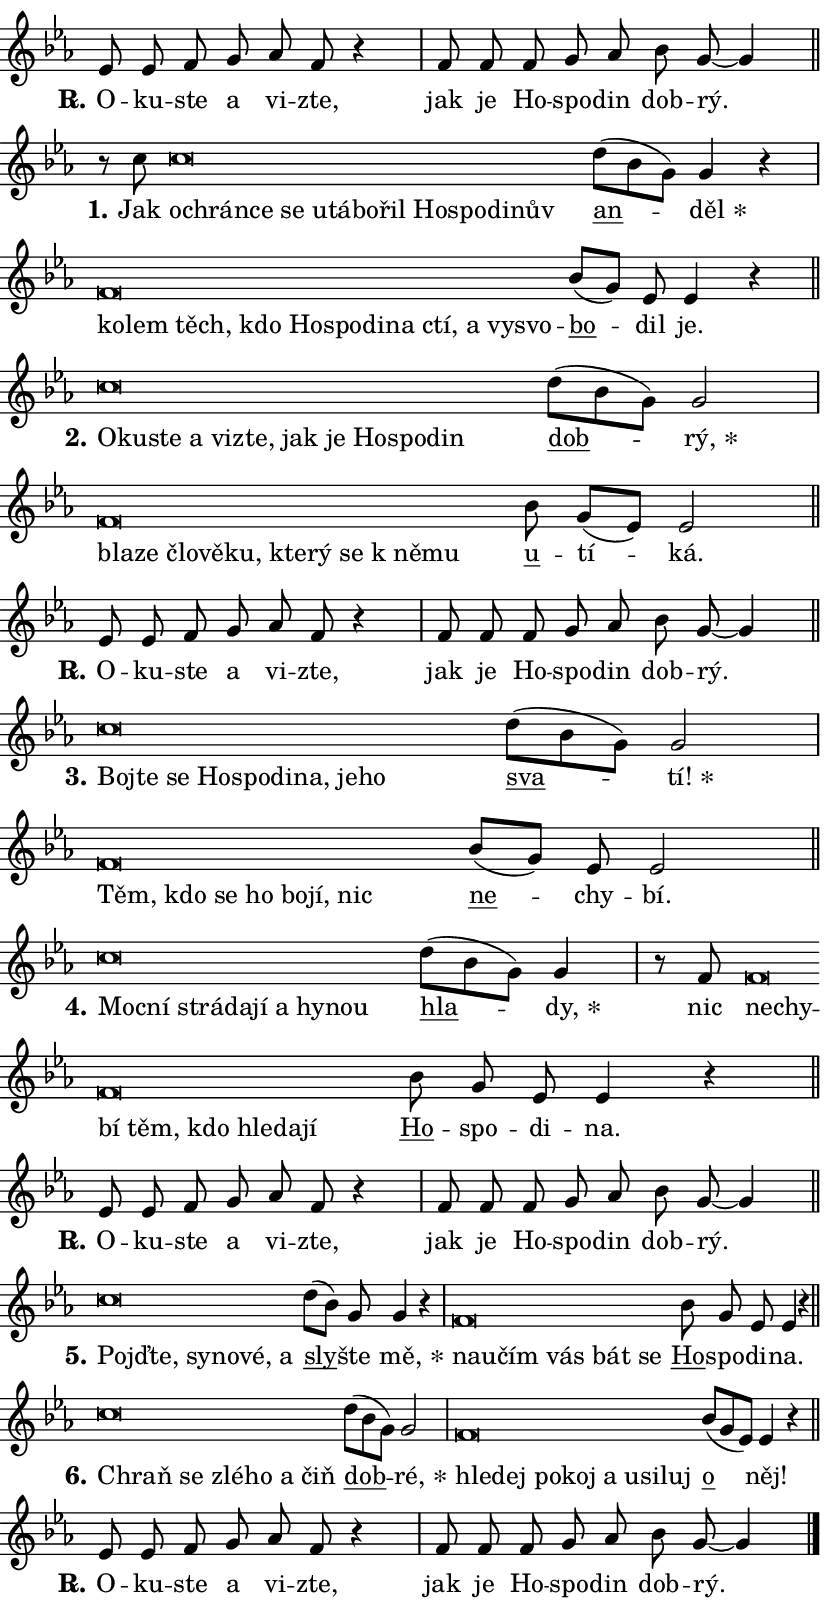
\version "2.24.0"
\header { tagline = "" }
\paper {
  indent = 0\cm
  top-margin = 0\cm
  right-margin = 0.13\cm % to fit lyric hyphens
  bottom-margin = 0\cm
  left-margin = 0\cm
  paper-width = 14\cm
  page-breaking = #ly:one-page-breaking
  system-system-spacing.basic-distance = #11
  score-system-spacing.basic-distance = #11
  ragged-last = ##f
}


%% Author: Thomas Morley
%% https://lists.gnu.org/archive/html/lilypond-user/2020-05/msg00002.html
#(define (line-position grob)
"Returns position of @var[grob} in current system:
   @code{'start}, if at first time-step
   @code{'end}, if at last time-step
   @code{'middle} otherwise
"
  (let* ((col (ly:item-get-column grob))
         (ln (ly:grob-object col 'left-neighbor))
         (rn (ly:grob-object col 'right-neighbor))
         (col-to-check-left (if (ly:grob? ln) ln col))
         (col-to-check-right (if (ly:grob? rn) rn col))
         (break-dir-left
           (and
             (ly:grob-property col-to-check-left 'non-musical #f)
             (ly:item-break-dir col-to-check-left)))
         (break-dir-right
           (and
             (ly:grob-property col-to-check-right 'non-musical #f)
             (ly:item-break-dir col-to-check-right))))
        (cond ((eqv? 1 break-dir-left) 'start)
              ((eqv? -1 break-dir-right) 'end)
              (else 'middle))))

#(define (tranparent-at-line-position vctor)
  (lambda (grob)
  "Relying on @code{line-position} select the relevant enry from @var{vctor}.
Used to determine transparency,"
    (case (line-position grob)
      ((end) (not (vector-ref vctor 0)))
      ((middle) (not (vector-ref vctor 1)))
      ((start) (not (vector-ref vctor 2))))))

noteHeadBreakVisibility =
#(define-music-function (break-visibility)(vector?)
"Makes @code{NoteHead}s transparent relying on @var{break-visibility}"
#{
  \override NoteHead.transparent =
    #(tranparent-at-line-position break-visibility)
#})

#(define delete-ledgers-for-transparent-note-heads
  (lambda (grob)
    "Reads whether a @code{NoteHead} is transparent.
If so this @code{NoteHead} is removed from @code{'note-heads} from
@var{grob}, which is supposed to be @code{LedgerLineSpanner}.
As a result ledgers are not printed for this @code{NoteHead}"
    (let* ((nhds-array (ly:grob-object grob 'note-heads))
           (nhds-list
             (if (ly:grob-array? nhds-array)
                 (ly:grob-array->list nhds-array)
                 '()))
           ;; Relies on the transparent-property being done before
           ;; Staff.LedgerLineSpanner.after-line-breaking is executed.
           ;; This is fragile ...
           (to-keep
             (remove
               (lambda (nhd)
                 (ly:grob-property nhd 'transparent #f))
               nhds-list)))
      ;; TODO find a better method to iterate over grob-arrays, similiar
      ;; to filter/remove etc for lists
      ;; For now rebuilt from scratch
      (set! (ly:grob-object grob 'note-heads)  '())
      (for-each
        (lambda (nhd)
          (ly:pointer-group-interface::add-grob grob 'note-heads nhd))
        to-keep))))

squashNotes = {
  \override NoteHead.X-extent = #'(-0.2 . 0.2)
  \override NoteHead.Y-extent = #'(-0.75 . 0)
  \override NoteHead.stencil =
    #(lambda (grob)
       (let ((pos (ly:grob-property grob 'staff-position)))
         (begin
           (if (< pos -7) (display "ERROR: Lower brevis then expected\n") (display ""))
           (if (<= pos -6) ly:text-interface::print ly:note-head::print))))
}
unSquashNotes = {
  \revert NoteHead.X-extent
  \revert NoteHead.Y-extent
  \revert NoteHead.stencil
}

hideNotes = \noteHeadBreakVisibility #begin-of-line-visible
unHideNotes = \noteHeadBreakVisibility #all-visible

% work-around for resetting accidentals
% https://lilypond.org/doc/v2.23/Documentation/notation/displaying-rhythms#unmetered-music
cadenzaMeasure = {
  \cadenzaOff
  \partial 1024 s1024
  \cadenzaOn
}

#(define-markup-command (accent layout props text) (markup?)
  "Underline accented syllable"
  (interpret-markup layout props
    #{\markup \override #'(offset . 4.3) \underline { #text }#}))

responsum = \markup \concat {
  "R" \hspace #-1.05 \path #0.1 #'((moveto 0 0.07) (lineto 0.9 0.8)) \hspace #0.05 "."
}

spaceSize = #0.6828661417322834 % exact space size for TeX Gyre Schola

\layout {
  \context {
    \Staff
    \remove "Time_signature_engraver"
    \override LedgerLineSpanner.after-line-breaking = #delete-ledgers-for-transparent-note-heads
  }
  \context {
    \Lyrics {
      \override LyricSpace.minimum-distance = \spaceSize
      \override LyricText.font-name = #"TeX Gyre Schola"
      \override LyricText.font-size = 1
      \override StanzaNumber.font-name = #"TeX Gyre Schola Bold"
      \override StanzaNumber.font-size = 1
    }
  }
  \context {
    \Score 
    \override NoteHead.text =
      #(lambda (grob) 
        (let ((pos (ly:grob-property grob 'staff-position)))
          #{\markup {
            \combine
              \halign #-0.55 \raise #(if (= pos -6) 0 0.5) \override #'(thickness . 2) \draw-line #'(3.2 . 0)
              \musicglyph "noteheads.sM1"
          }#}))
  }
}

% magnetic-lyrics.ily
%
%   written by
%     Jean Abou Samra <jean@abou-samra.fr>
%     Werner Lemberg <wl@gnu.org>
%
%   adapted by
%     Jiri Hon <jiri.hon@gmail.com>
%
% Version 2022-Apr-15

% https://www.mail-archive.com/lilypond-user@gnu.org/msg149350.html

#(define (Left_hyphen_pointer_engraver context)
   "Collect syllable-hyphen-syllable occurrences in lyrics and store
them in properties.  This engraver only looks to the left.  For
example, if the lyrics input is @code{foo -- bar}, it does the
following.

@itemize @bullet
@item
Set the @code{text} property of the @code{LyricHyphen} grob between
@q{foo} and @q{bar} to @code{foo}.

@item
Set the @code{left-hyphen} property of the @code{LyricText} grob with
text @q{foo} to the @code{LyricHyphen} grob between @q{foo} and
@q{bar}.
@end itemize

Use this auxiliary engraver in combination with the
@code{lyric-@/text::@/apply-@/magnetic-@/offset!} hook."
   (let ((hyphen #f)
         (text #f))
     (make-engraver
      (acknowledgers
       ((lyric-syllable-interface engraver grob source-engraver)
        (set! text grob)))
      (end-acknowledgers
       ((lyric-hyphen-interface engraver grob source-engraver)
        ;(when (not (grob::has-interface grob 'lyric-space-interface))
          (set! hyphen grob)));)
      ((stop-translation-timestep engraver)
       (when (and text hyphen)
         (ly:grob-set-object! text 'left-hyphen hyphen))
       (set! text #f)
       (set! hyphen #f)))))

#(define (lyric-text::apply-magnetic-offset! grob)
   "If the space between two syllables is less than the value in
property @code{LyricText@/.details@/.squash-threshold}, move the right
syllable to the left so that it gets concatenated with the left
syllable.

Use this function as a hook for
@code{LyricText@/.after-@/line-@/breaking} if the
@code{Left_@/hyphen_@/pointer_@/engraver} is active."
   (let ((hyphen (ly:grob-object grob 'left-hyphen #f)))
     (when hyphen
       (let ((left-text (ly:spanner-bound hyphen LEFT)))
         (when (grob::has-interface left-text 'lyric-syllable-interface)
           (let* ((common (ly:grob-common-refpoint grob left-text X))
                  (this-x-ext (ly:grob-extent grob common X))
                  (left-x-ext
                   (begin
                     ;; Trigger magnetism for left-text.
                     (ly:grob-property left-text 'after-line-breaking)
                     (ly:grob-extent left-text common X)))
                  ;; `delta` is the gap width between two syllables.
                  (delta (- (interval-start this-x-ext)
                            (interval-end left-x-ext)))
                  (details (ly:grob-property grob 'details))
                  (threshold (assoc-get 'squash-threshold details 0.2)))
             (when (< delta threshold)
               (let* (;; We have to manipulate the input text so that
                      ;; ligatures crossing syllable boundaries are not
                      ;; disabled.  For languages based on the Latin
                      ;; script this is essentially a beautification.
                      ;; However, for non-Western scripts it can be a
                      ;; necessity.
                      (lt (ly:grob-property left-text 'text))
                      (rt (ly:grob-property grob 'text))
                      (is-space (grob::has-interface hyphen 'lyric-space-interface))
                      (space (if is-space " " ""))
                      (extra-delta (if is-space spaceSize 0))
                      ;; Append new syllable.
                      (ltrt-space (if (and (string? lt) (string? rt))
                                (string-append lt space rt)
                                (make-concat-markup (list lt space rt))))
                      ;; Right-align `ltrt` to the right side.
                      (ltrt-space-markup (grob-interpret-markup
                               grob
                               (make-translate-markup
                                (cons (interval-length this-x-ext) 0)
                                (make-right-align-markup ltrt-space)))))
                 (begin
                   ;; Don't print `left-text`.
                   (ly:grob-set-property! left-text 'stencil #f)
                   ;; Set text and stencil (which holds all collected
                   ;; syllables so far) and shift it to the left.
                   (ly:grob-set-property! grob 'text ltrt-space)
                   (ly:grob-set-property! grob 'stencil ltrt-space-markup)
                   (ly:grob-translate-axis! grob (- (- delta extra-delta)) X))))))))))


#(define (lyric-hyphen::displace-bounds-first grob)
   ;; Make very sure this callback isn't triggered too early.
   (let ((left (ly:spanner-bound grob LEFT))
         (right (ly:spanner-bound grob RIGHT)))
     (ly:grob-property left 'after-line-breaking)
     (ly:grob-property right 'after-line-breaking)
     (ly:lyric-hyphen::print grob)))

squashThreshold = #0.4

\layout {
  \context {
    \Lyrics
    \consists #Left_hyphen_pointer_engraver
    \override LyricText.after-line-breaking =
      #lyric-text::apply-magnetic-offset!
    \override LyricHyphen.stencil = #lyric-hyphen::displace-bounds-first
    \override LyricText.details.squash-threshold = \squashThreshold
    \override LyricHyphen.minimum-distance = 0
    \override LyricHyphen.minimum-length = \squashThreshold
  }
}

squashText = \override LyricText.details.squash-threshold = 9999
unSquashText = \override LyricText.details.squash-threshold = \squashThreshold

leftText = \override LyricText.self-alignment-X = #LEFT
unLeftText = \revert LyricText.self-alignment-X

starOffset = #(lambda (grob) 
                (let ((x_offset (ly:self-alignment-interface::aligned-on-x-parent grob)))
                  (if (= x_offset 0) 0 (+ x_offset 1.2))))

star = #(define-music-function (syllable)(string?)
"Append star separator at the end of a syllable"
#{
  \once \override LyricText.X-offset = #starOffset
  \lyricmode { \markup {
    #syllable
    \override #'((font-name . "TeX Gyre Schola Bold")) \hspace #0.2 \lower #0.65 \larger "*"
  } }
#})

starAccent = #(define-music-function (syllable)(string?)
"Append star separator at the end of a syllable and make accent"
#{
  \once \override LyricText.X-offset = #starOffset
  \lyricmode { \markup {
    \accent #syllable
    \override #'((font-name . "TeX Gyre Schola Bold")) \hspace #0.2 \lower #0.65 \larger "*"
  } }
#})

breath = #(define-music-function (syllable)(string?)
"Append breathing indicator at the end of a syllable"
#{
  \lyricmode { \markup { #syllable "+" } }
#})

optionalBreath = #(define-music-function (syllable)(string?)
"Append optional breathing indicator at the end of a syllable"
#{
  \lyricmode { \markup { #syllable "(+)" } }
#})


\score {
    <<
        \new Voice = "melody" { \cadenzaOn \key es \major \relative { es'8 es f g as f r4 \cadenzaMeasure \bar "|" f8 f \bar "" f g as \bar "" bes g~ g4 \cadenzaMeasure \bar "||" \break } }
        \new Lyrics \lyricsto "melody" { \lyricmode { \set stanza = \responsum
O -- ku -- ste a vi -- zte, jak je Ho -- spo -- din dob -- rý. } }
    >>
    \layout {}
}

\score {
    <<
        \new Voice = "melody" { \cadenzaOn \key es \major \relative { r8 c''8 \squashNotes c\breve*1/16 \hideNotes \breve*1/16 \bar "" \breve*1/16 \bar "" \breve*1/16 \bar "" \breve*1/16 \bar "" \breve*1/16 \bar "" \breve*1/16 \bar "" \breve*1/16 \bar "" \breve*1/16 \bar "" \breve*1/16 \bar "" \breve*1/16 \breve*1/16 \bar "" \unHideNotes \unSquashNotes \bar "" d8[( bes g)] g4 r \cadenzaMeasure \bar "|" \squashNotes f\breve*1/16 \hideNotes \breve*1/16 \bar "" \breve*1/16 \bar "" \breve*1/16 \bar "" \breve*1/16 \bar "" \breve*1/16 \bar "" \breve*1/16 \bar "" \breve*1/16 \bar "" \breve*1/16 \bar "" \breve*1/16 \bar "" \breve*1/16 \breve*1/16 \bar "" \unHideNotes \unSquashNotes \bar "" bes8[( g)] es es4 r \cadenzaMeasure \bar "||" \break } }
        \new Lyrics \lyricsto "melody" { \lyricmode { \set stanza = "1."
Jak \leftText o -- \squashText chrán -- ce se u -- tá -- bo -- řil Ho -- spo -- di -- nův \unLeftText \unSquashText \markup \accent an -- \star děl \leftText ko -- \squashText lem těch, kdo Ho -- spo -- di -- na ctí, a vy -- svo -- \unLeftText \unSquashText \markup \accent bo -- dil je. } }
    >>
    \layout {}
}

\score {
    <<
        \new Voice = "melody" { \cadenzaOn \key es \major \relative { \squashNotes c''\breve*1/16 \hideNotes \breve*1/16 \bar "" \breve*1/16 \bar "" \breve*1/16 \bar "" \breve*1/16 \bar "" \breve*1/16 \bar "" \breve*1/16 \bar "" \breve*1/16 \bar "" \breve*1/16 \bar "" \breve*1/16 \breve*1/16 \bar "" \unHideNotes \unSquashNotes \bar "" d8[( bes g)] g2 \cadenzaMeasure \bar "|" \squashNotes f\breve*1/16 \hideNotes \breve*1/16 \bar "" \breve*1/16 \bar "" \breve*1/16 \bar "" \breve*1/16 \bar "" \breve*1/16 \bar "" \breve*1/16 \bar "" \breve*1/16 \bar "" \breve*1/16 \breve*1/16 \bar "" \unHideNotes \unSquashNotes \bar "" bes8 g[( es)] es2 \cadenzaMeasure \bar "||" \break } }
        \new Lyrics \lyricsto "melody" { \lyricmode { \set stanza = "2."
\leftText O -- \squashText ku -- ste a vi -- zte, jak je Ho -- spo -- din \unLeftText \unSquashText \markup \accent dob -- \star rý, \leftText bla -- \squashText ze člo -- vě -- ku, kte -- rý se "k ně" -- mu \unLeftText \unSquashText \markup \accent u -- tí -- ká. } }
    >>
    \layout {}
}

\score {
    <<
        \new Voice = "melody" { \cadenzaOn \key es \major \relative { es'8 es f g as f r4 \cadenzaMeasure \bar "|" f8 f \bar "" f g as \bar "" bes g~ g4 \cadenzaMeasure \bar "||" \break } }
        \new Lyrics \lyricsto "melody" { \lyricmode { \set stanza = \responsum
O -- ku -- ste a vi -- zte, jak je Ho -- spo -- din dob -- rý. } }
    >>
    \layout {}
}

\score {
    <<
        \new Voice = "melody" { \cadenzaOn \key es \major \relative { \squashNotes c''\breve*1/16 \hideNotes \breve*1/16 \bar "" \breve*1/16 \bar "" \breve*1/16 \bar "" \breve*1/16 \bar "" \breve*1/16 \bar "" \breve*1/16 \bar "" \breve*1/16 \breve*1/16 \bar "" \unHideNotes \unSquashNotes \bar "" d8[( bes g)] g2 \cadenzaMeasure \bar "|" \squashNotes f\breve*1/16 \hideNotes \breve*1/16 \bar "" \breve*1/16 \bar "" \breve*1/16 \bar "" \breve*1/16 \bar "" \breve*1/16 \breve*1/16 \bar "" \unHideNotes \unSquashNotes \bar "" bes8[( g)] es es2 \cadenzaMeasure \bar "||" \break } }
        \new Lyrics \lyricsto "melody" { \lyricmode { \set stanza = "3."
\leftText Boj -- \squashText te se Ho -- spo -- di -- na, je -- ho \unLeftText \unSquashText \markup \accent sva -- \star tí! \leftText Těm, \squashText kdo se ho bo -- jí, nic \unLeftText \unSquashText \markup \accent ne -- chy -- bí. } }
    >>
    \layout {}
}

\score {
    <<
        \new Voice = "melody" { \cadenzaOn \key es \major \relative { \squashNotes c''\breve*1/16 \hideNotes \breve*1/16 \bar "" \breve*1/16 \bar "" \breve*1/16 \bar "" \breve*1/16 \bar "" \breve*1/16 \bar "" \breve*1/16 \breve*1/16 \bar "" \unHideNotes \unSquashNotes \bar "" d8[( bes g)] g4 \cadenzaMeasure \bar "|" r8 f8 \squashNotes f\breve*1/16 \hideNotes \breve*1/16 \bar "" \breve*1/16 \bar "" \breve*1/16 \bar "" \breve*1/16 \bar "" \breve*1/16 \bar "" \breve*1/16 \breve*1/16 \bar "" \unHideNotes \unSquashNotes \bar "" bes8 g es es4 r \cadenzaMeasure \bar "||" \break } }
        \new Lyrics \lyricsto "melody" { \lyricmode { \set stanza = "4."
\leftText Moc -- \squashText ní strá -- da -- jí a hy -- nou \unLeftText \unSquashText \markup \accent hla -- \star dy, nic \leftText ne -- \squashText chy -- bí těm, kdo hle -- da -- jí \unLeftText \unSquashText \markup \accent Ho -- spo -- di -- na. } }
    >>
    \layout {}
}

\score {
    <<
        \new Voice = "melody" { \cadenzaOn \key es \major \relative { es'8 es f g as f r4 \cadenzaMeasure \bar "|" f8 f \bar "" f g as \bar "" bes g~ g4 \cadenzaMeasure \bar "||" \break } }
        \new Lyrics \lyricsto "melody" { \lyricmode { \set stanza = \responsum
O -- ku -- ste a vi -- zte, jak je Ho -- spo -- din dob -- rý. } }
    >>
    \layout {}
}

\score {
    <<
        \new Voice = "melody" { \cadenzaOn \key es \major \relative { \squashNotes c''\breve*1/16 \hideNotes \breve*1/16 \bar "" \breve*1/16 \bar "" \breve*1/16 \bar "" \breve*1/16 \breve*1/16 \bar "" \unHideNotes \unSquashNotes \bar "" d8[( bes)] g g4 r \cadenzaMeasure \bar "|" \squashNotes f\breve*1/16 \hideNotes \breve*1/16 \bar "" \breve*1/16 \bar "" \breve*1/16 \bar "" \breve*1/16 \breve*1/16 \bar "" \unHideNotes \unSquashNotes \bar "" bes8 g es es4 r \cadenzaMeasure \bar "||" \break } }
        \new Lyrics \lyricsto "melody" { \lyricmode { \set stanza = "5."
\leftText Pojď -- \squashText te, sy -- no -- vé, a \unLeftText \unSquashText \markup \accent sly -- šte \star mě, \leftText na -- \squashText u -- čím vás bát se \unLeftText \unSquashText \markup \accent Ho -- spo -- di -- na. } }
    >>
    \layout {}
}

\score {
    <<
        \new Voice = "melody" { \cadenzaOn \key es \major \relative { \squashNotes c''\breve*1/16 \hideNotes \breve*1/16 \bar "" \breve*1/16 \bar "" \breve*1/16 \bar "" \breve*1/16 \breve*1/16 \bar "" \unHideNotes \unSquashNotes \bar "" d8[( bes g)] g2 \cadenzaMeasure \bar "|" \squashNotes f\breve*1/16 \hideNotes \breve*1/16 \bar "" \breve*1/16 \bar "" \breve*1/16 \bar "" \breve*1/16 \bar "" \breve*1/16 \bar "" \breve*1/16 \breve*1/16 \bar "" \unHideNotes \unSquashNotes \bar "" bes8[( g es)] es4 r \cadenzaMeasure \bar "||" \break } }
        \new Lyrics \lyricsto "melody" { \lyricmode { \set stanza = "6."
\leftText Chraň \squashText se zlé -- ho a čiň \unLeftText \unSquashText \markup \accent dob -- \star ré, \leftText hle -- \squashText dej po -- koj a u -- si -- luj \unLeftText \unSquashText \markup \accent o něj! } }
    >>
    \layout {}
}

\score {
    <<
        \new Voice = "melody" { \cadenzaOn \key es \major \relative { es'8 es f g as f r4 \cadenzaMeasure \bar "|" f8 f \bar "" f g as \bar "" bes g~ g4 \cadenzaMeasure \bar "||" \break } \bar "|." }
        \new Lyrics \lyricsto "melody" { \lyricmode { \set stanza = \responsum
O -- ku -- ste a vi -- zte, jak je Ho -- spo -- din dob -- rý. } }
    >>
    \layout {}
}
